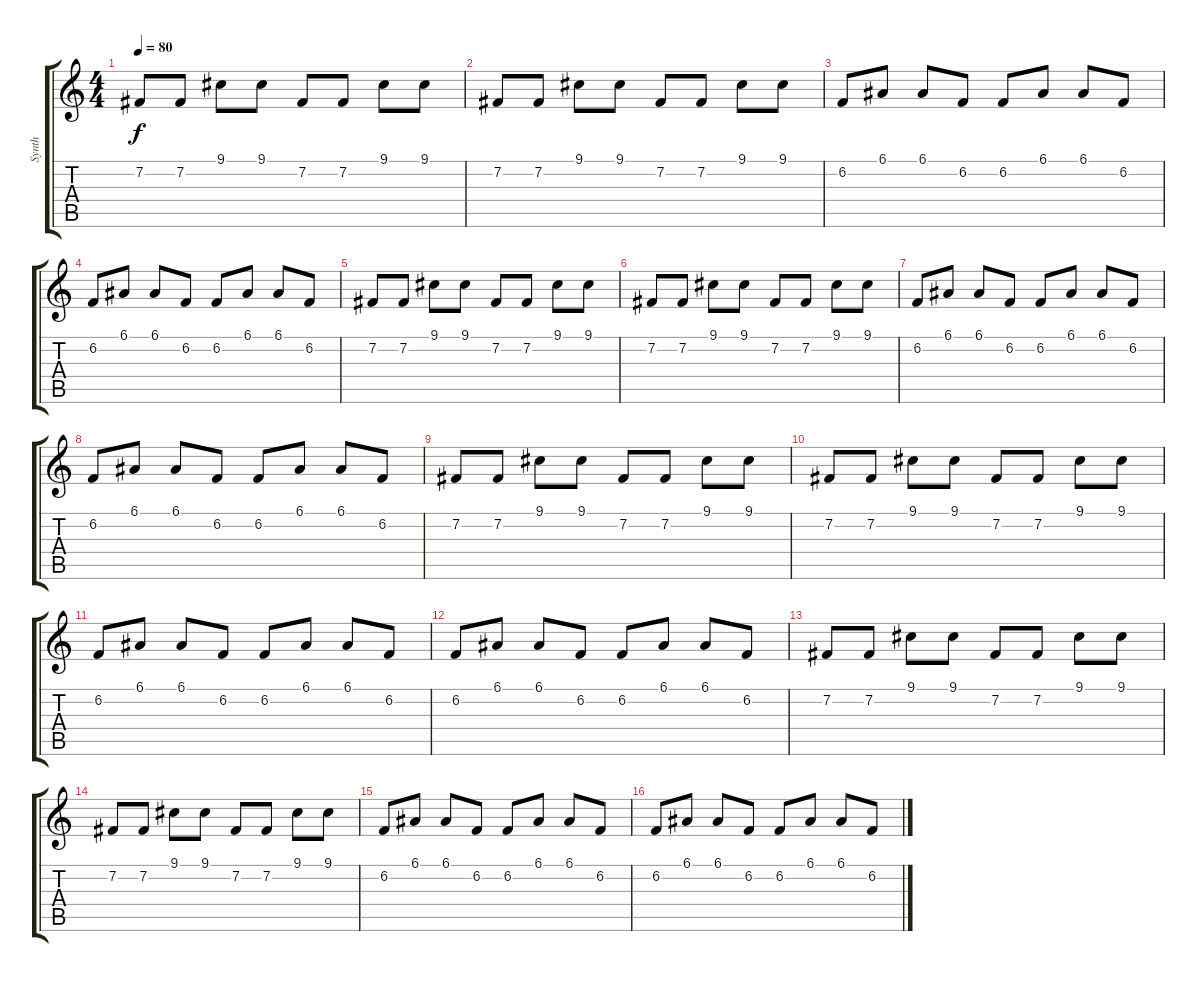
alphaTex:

\track ("Synth" "Synth") {instrument lead1square}
\staff {score tabs}
\tuning (E4 B3 G3 D3 A2 E2) {hide}
\ts (4 4)
\tempo 80
\clef g2
\ks c
7.2.8{dy f} 7.2.8 9.1.8 9.1.8 7.2.8 7.2.8 9.1.8 9.1.8 |
7.2.8 7.2.8 9.1.8 9.1.8 7.2.8 7.2.8 9.1.8 9.1.8 |
6.2.8 6.1.8 6.1.8 6.2.8 6.2.8 6.1.8 6.1.8 6.2.8 |
6.2.8 6.1.8 6.1.8 6.2.8 6.2.8 6.1.8 6.1.8 6.2.8 |
7.2.8 7.2.8 9.1.8 9.1.8 7.2.8 7.2.8 9.1.8 9.1.8 |
7.2.8 7.2.8 9.1.8 9.1.8 7.2.8 7.2.8 9.1.8 9.1.8 |
6.2.8 6.1.8 6.1.8 6.2.8 6.2.8 6.1.8 6.1.8 6.2.8 |
6.2.8 6.1.8 6.1.8 6.2.8 6.2.8 6.1.8 6.1.8 6.2.8 |
7.2.8 7.2.8 9.1.8 9.1.8 7.2.8 7.2.8 9.1.8 9.1.8 |
7.2.8 7.2.8 9.1.8 9.1.8 7.2.8 7.2.8 9.1.8 9.1.8 |
6.2.8 6.1.8 6.1.8 6.2.8 6.2.8 6.1.8 6.1.8 6.2.8 |
6.2.8 6.1.8 6.1.8 6.2.8 6.2.8 6.1.8 6.1.8 6.2.8 |
7.2.8 7.2.8 9.1.8 9.1.8 7.2.8 7.2.8 9.1.8 9.1.8 |
7.2.8 7.2.8 9.1.8 9.1.8 7.2.8 7.2.8 9.1.8 9.1.8 |
6.2.8 6.1.8 6.1.8 6.2.8 6.2.8 6.1.8 6.1.8 6.2.8 |
6.2.8 6.1.8 6.1.8 6.2.8 6.2.8 6.1.8 6.1.8 6.2.8
